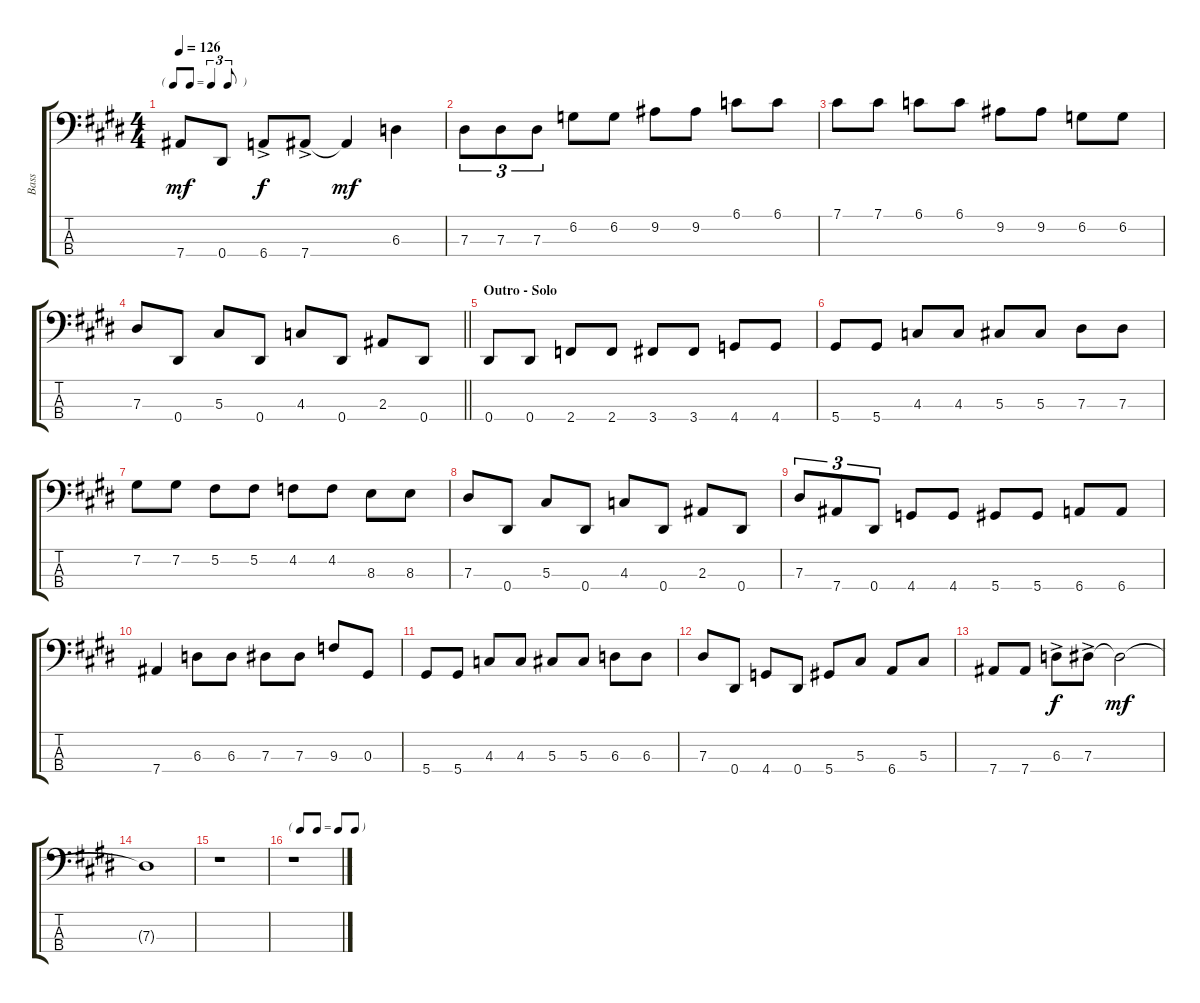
\track ("Bass" "Bass") {instrument electricbasspick}
\staff {score tabs}
\tuning (Gb2 Db2 Ab1 Eb1) {hide}
\ts (4 4)
\tf triplet8th
\tempo 126
\clef f4
\ks c#minor
7.4.8{dy mf} 0.4.8 6.4{ac}.8{dy f} 7.4{ac}.8 7.4{t}.4{dy mf} 6.3.4 |
7.3.8{tu (3 2)} 7.3.8{tu (3 2)} 7.3.8{tu (3 2)} 6.2.8 6.2.8 9.2.8 9.2.8 6.1.8 6.1.8 |
\ks e
7.1.8 7.1.8 6.1.8 6.1.8 9.2.8 9.2.8 6.2.8 6.2.8 |
\barLineRight lightlight
\ks c#minor
7.3.8 0.4.8 5.3.8 0.4.8 4.3.8 0.4.8 2.3.8 0.4.8 |
\section ("" "Outro - Solo")
0.4.8 0.4.8 2.4.8 2.4.8 3.4.8 3.4.8 4.4.8 4.4.8 |
\ks e
5.4.8 5.4.8 4.3.8 4.3.8 5.3.8 5.3.8 7.3.8 7.3.8 |
\ks c#minor
7.2.8 7.2.8 5.2.8 5.2.8 4.2.8 4.2.8 8.3.8 8.3.8 |
7.3.8 0.4.8 5.3.8 0.4.8 4.3.8 0.4.8 2.3.8 0.4.8 |
\ks e
7.3.8{tu (3 2)} 7.4.8{tu (3 2)} 0.4.8{tu (3 2)} 4.4.8 4.4.8 5.4.8 5.4.8 6.4.8 6.4.8 |
\ks c#minor
7.4.4 6.3.8 6.3.8 7.3.8 7.3.8 9.3.8 0.3.8 |
5.4.8 5.4.8 4.3.8 4.3.8 5.3.8 5.3.8 6.3.8 6.3.8 |
\ks e
7.3.8 0.4.8 4.4.8 0.4.8 5.4.8 5.3.8 6.4.8 5.3.8 |
\ks c#minor
7.4.8 7.4.8 6.3{ac}.8{dy f} 7.3{ac}.8 7.3{t}.2{dy mf} |
7.3{t}.1 |
\ks e
r.1 |
\tf none
\ks c#minor
r.1
